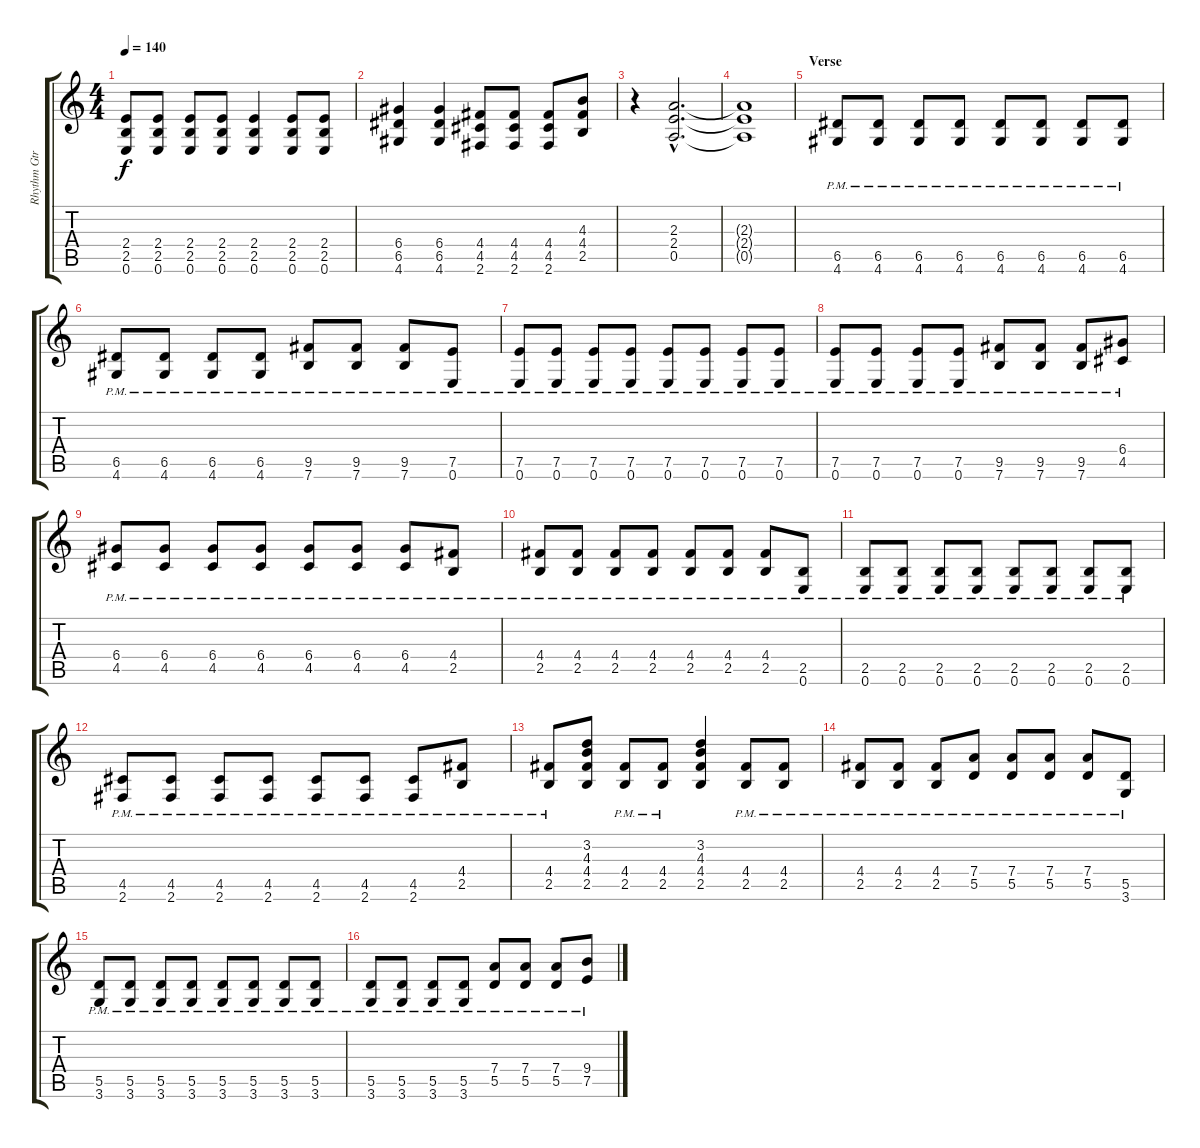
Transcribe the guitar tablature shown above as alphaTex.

\track ("Rhythm Gtr" "Rhythm Gtr") {instrument distortionguitar}
\staff {score tabs}
\tuning (E4 B3 G3 D3 A2 E2) {hide}
\ts (4 4)
\tempo 140
\clef g2
\ks c
(2.4{t} 2.5{t} 0.6{t}).8{dy f} (2.4 2.5 0.6).8 (2.4 2.5 0.6).8 (2.4 2.5 0.6).8 (2.4 2.5 0.6).4 (2.4 2.5 0.6).8 (2.4 2.5 0.6).8 |
(6.4 6.5 4.6).4 (6.4 6.5 4.6).4 (4.4 4.5 2.6).8 (4.4 4.5 2.6).8 (4.4 4.5 2.6).8 (4.3 4.4 2.5).8 |
r.4 (2.3{hac} 2.4{hac} 0.5{hac}).2{d} |
(2.3{t} 2.4{t} 0.5{t}).1 |
\section ("" "Verse")
(6.5{pm} 4.6{pm}).8 (6.5{pm} 4.6{pm}).8 (6.5{pm} 4.6{pm}).8 (6.5{pm} 4.6{pm}).8 (6.5{pm} 4.6{pm}).8 (6.5{pm} 4.6{pm}).8 (6.5{pm} 4.6{pm}).8 (6.5{pm} 4.6{pm}).8 |
(6.5{pm} 4.6{pm}).8 (6.5{pm} 4.6{pm}).8 (6.5{pm} 4.6{pm}).8 (6.5{pm} 4.6{pm}).8 (9.5{pm} 7.6{pm}).8 (9.5{pm} 7.6{pm}).8 (9.5{pm} 7.6{pm}).8 (7.5{pm} 0.6{pm}).8 |
(7.5{pm} 0.6{pm}).8 (7.5{pm} 0.6{pm}).8 (7.5{pm} 0.6{pm}).8 (7.5{pm} 0.6{pm}).8 (7.5{pm} 0.6{pm}).8 (7.5{pm} 0.6{pm}).8 (7.5{pm} 0.6{pm}).8 (7.5{pm} 0.6{pm}).8 |
(7.5{pm} 0.6{pm}).8 (7.5{pm} 0.6{pm}).8 (7.5{pm} 0.6{pm}).8 (7.5{pm} 0.6{pm}).8 (9.5{pm} 7.6{pm}).8 (9.5{pm} 7.6{pm}).8 (9.5{pm} 7.6{pm}).8 (6.4{pm} 4.5{pm}).8 |
(6.4{pm} 4.5{pm}).8 (6.4{pm} 4.5{pm}).8 (6.4{pm} 4.5{pm}).8 (6.4{pm} 4.5{pm}).8 (6.4{pm} 4.5{pm}).8 (6.4{pm} 4.5{pm}).8 (6.4{pm} 4.5{pm}).8 (4.4{pm} 2.5{pm}).8 |
(4.4{pm} 2.5{pm}).8 (4.4{pm} 2.5{pm}).8 (4.4{pm} 2.5{pm}).8 (4.4{pm} 2.5{pm}).8 (4.4{pm} 2.5{pm}).8 (4.4{pm} 2.5{pm}).8 (4.4{pm} 2.5{pm}).8 (2.5{pm} 0.6{pm}).8 |
(2.5{pm} 0.6{pm}).8 (2.5{pm} 0.6{pm}).8 (2.5{pm} 0.6{pm}).8 (2.5{pm} 0.6{pm}).8 (2.5{pm} 0.6{pm}).8 (2.5{pm} 0.6{pm}).8 (2.5{pm} 0.6{pm}).8 (2.5{pm} 0.6{pm}).8 |
(4.5{pm} 2.6{pm}).8 (4.5{pm} 2.6{pm}).8 (4.5{pm} 2.6{pm}).8 (4.5{pm} 2.6{pm}).8 (4.5{pm} 2.6{pm}).8 (4.5{pm} 2.6{pm}).8 (4.5{pm} 2.6{pm}).8 (4.4{pm} 2.5{pm}).8 |
(4.4{pm} 2.5{pm}).8 (3.2 4.3 4.4 2.5).8 (4.4{pm} 2.5{pm}).8 (4.4{pm} 2.5{pm}).8 (3.2 4.3 4.4 2.5).4 (4.4{pm} 2.5{pm}).8 (4.4{pm} 2.5{pm}).8 |
(4.4{pm} 2.5{pm}).8 (4.4{pm} 2.5{pm}).8 (4.4{pm} 2.5{pm}).8 (7.4{pm} 5.5{pm}).8 (7.4{pm} 5.5{pm}).8 (7.4{pm} 5.5{pm}).8 (7.4{pm} 5.5{pm}).8 (5.5{pm} 3.6{pm}).8 |
(5.5{pm} 3.6{pm}).8 (5.5{pm} 3.6{pm}).8 (5.5{pm} 3.6{pm}).8 (5.5{pm} 3.6{pm}).8 (5.5{pm} 3.6{pm}).8 (5.5{pm} 3.6{pm}).8 (5.5{pm} 3.6{pm}).8 (5.5{pm} 3.6{pm}).8 |
(5.5{pm} 3.6{pm}).8 (5.5{pm} 3.6{pm}).8 (5.5{pm} 3.6{pm}).8 (5.5{pm} 3.6{pm}).8 (7.4{pm} 5.5{pm}).8 (7.4{pm} 5.5{pm}).8 (7.4{pm} 5.5{pm}).8 (9.4{pm} 7.5{pm}).8
